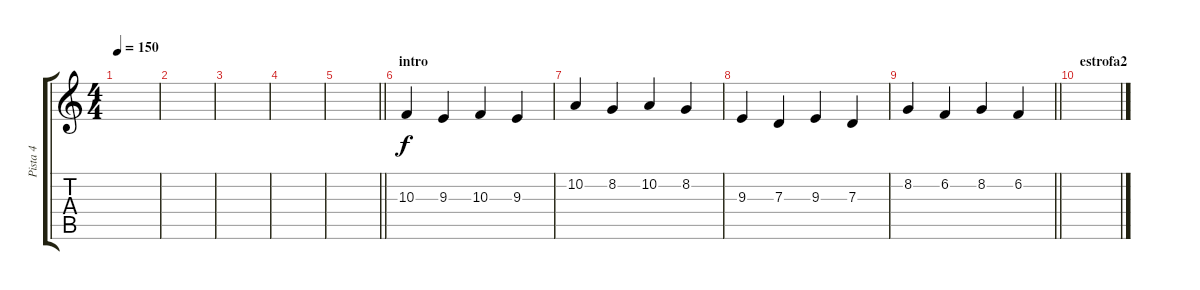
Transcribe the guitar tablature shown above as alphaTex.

\track ("Pista 4" "Pista 4") {instrument accordion}
\staff {score tabs}
\tuning (E4 B3 G3 D3 A2 E2) {hide}
\ts (4 4)
\tempo 150
\clef g2
\ks c
|
|
|
|
\barLineRight lightlight
|
\section ("" "intro")
10.3.4 9.3.4 10.3.4 9.3.4 |
10.2.4 8.2.4 10.2.4 8.2.4 |
9.3.4 7.3.4 9.3.4 7.3.4 |
\barLineRight lightlight
8.2.4 6.2.4 8.2.4 6.2.4 |
\section ("" "estrofa2")
